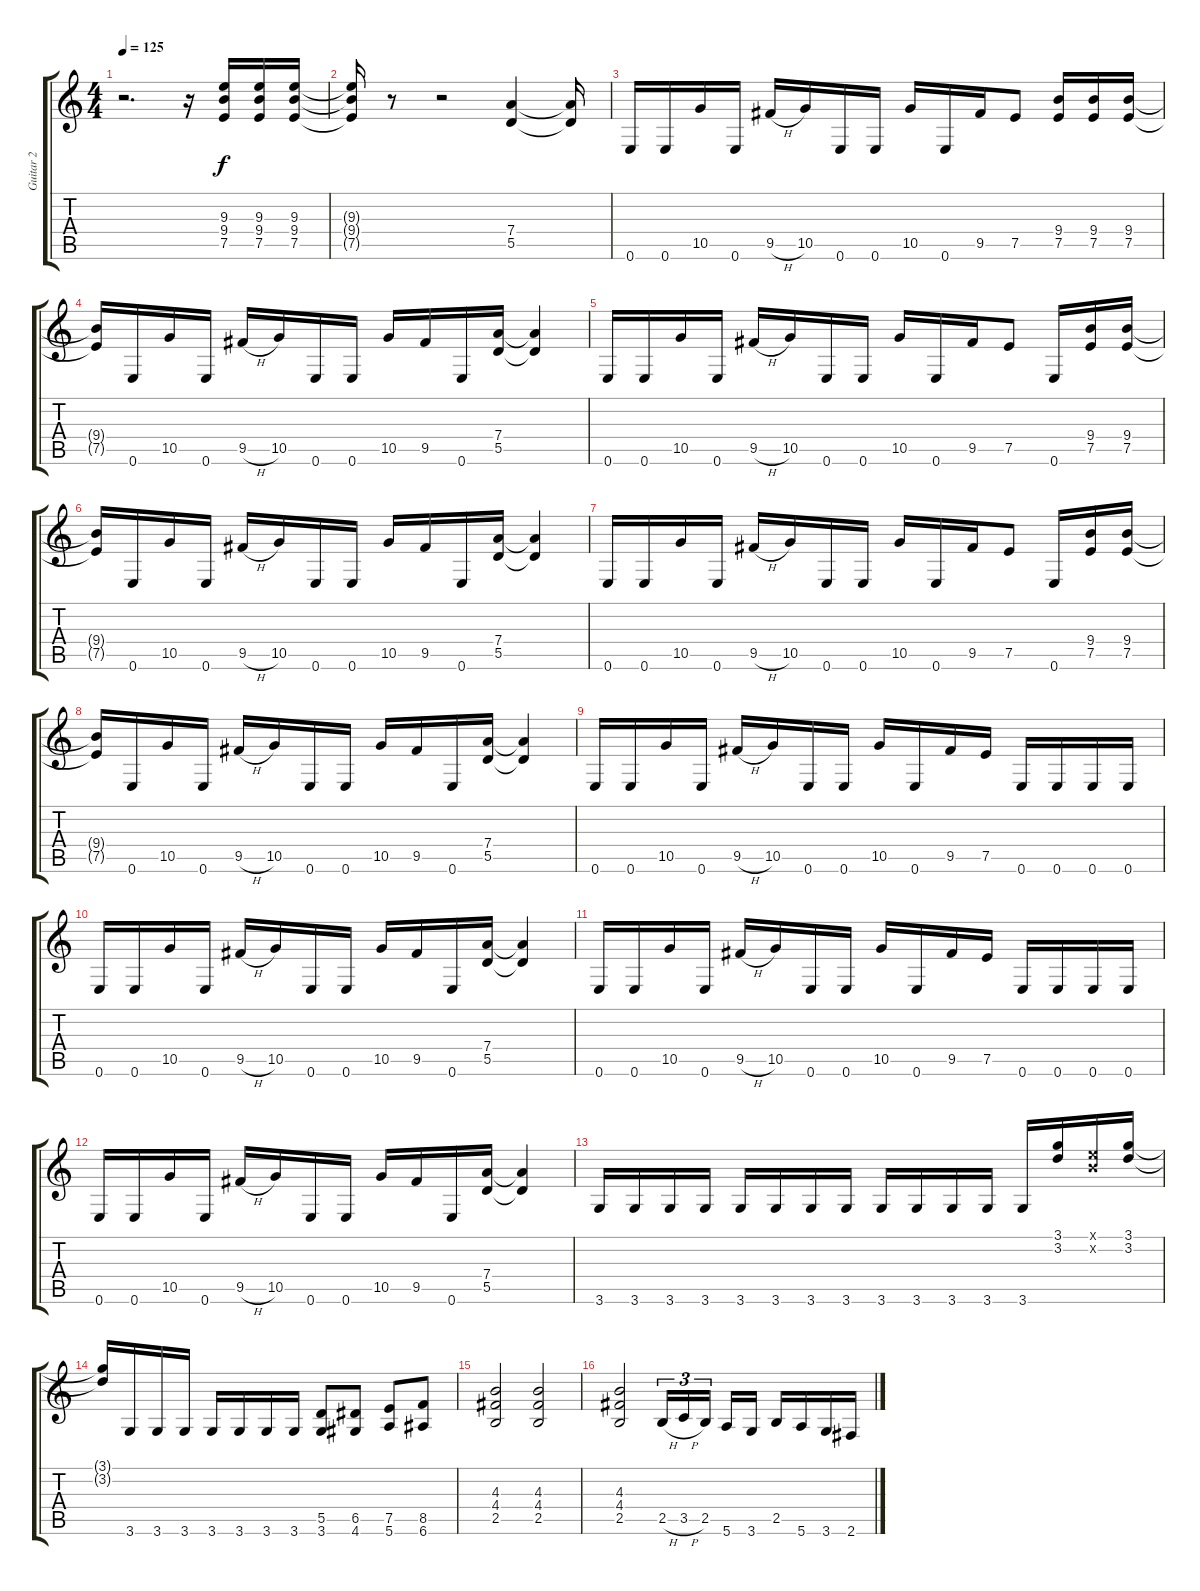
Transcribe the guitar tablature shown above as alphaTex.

\track ("Guitar 2" "Guitar 2") {instrument overdrivenguitar}
\staff {score tabs}
\tuning (E4 B3 G3 D3 A2 E2) {hide}
\ts (4 4)
\tempo 125
\clef g2
\ks c
r.2{d dy f instrument overdrivenguitar} r.16 (9.3 9.4 7.5).16 (9.3 9.4 7.5).16 (9.3 9.4 7.5).16 |
(9.3{t} 9.4{t} 7.5{t}).16 r.8 r.2 (7.4 5.5).4 (7.4{t} 5.5{t}).16 |
0.6.16 0.6.16 10.5.16 0.6.16 9.5{h}.16 10.5.16 0.6.16 0.6.16 10.5.16 0.6.16 9.5.16 7.5.8 (9.4 7.5).16 (9.4 7.5).16 (9.4 7.5).16 |
(9.4{t} 7.5{t}).16 0.6.16 10.5.16 0.6.16 9.5{h}.16 10.5.16 0.6.16 0.6.16 10.5.16 9.5.16 0.6.16 (7.4 5.5).16 (7.4{t} 5.5{t}).4 |
0.6.16 0.6.16 10.5.16 0.6.16 9.5{h}.16 10.5.16 0.6.16 0.6.16 10.5.16 0.6.16 9.5.16 7.5.8 0.6.16 (9.4 7.5).16 (9.4 7.5).16 |
(9.4{t} 7.5{t}).16 0.6.16 10.5.16 0.6.16 9.5{h}.16 10.5.16 0.6.16 0.6.16 10.5.16 9.5.16 0.6.16 (7.4 5.5).16 (7.4{t} 5.5{t}).4 |
0.6.16 0.6.16 10.5.16 0.6.16 9.5{h}.16 10.5.16 0.6.16 0.6.16 10.5.16 0.6.16 9.5.16 7.5.8 0.6.16 (9.4 7.5).16 (9.4 7.5).16 |
(9.4{t} 7.5{t}).16 0.6.16 10.5.16 0.6.16 9.5{h}.16 10.5.16 0.6.16 0.6.16 10.5.16 9.5.16 0.6.16 (7.4 5.5).16 (7.4{t} 5.5{t}).4 |
0.6.16 0.6.16 10.5.16 0.6.16 9.5{h}.16 10.5.16 0.6.16 0.6.16 10.5.16 0.6.16 9.5.16 7.5.16 0.6.16 0.6.16 0.6.16 0.6.16 |
0.6.16 0.6.16 10.5.16 0.6.16 9.5{h}.16 10.5.16 0.6.16 0.6.16 10.5.16 9.5.16 0.6.16 (7.4 5.5).16 (7.4{t} 5.5{t}).4 |
0.6.16 0.6.16 10.5.16 0.6.16 9.5{h}.16 10.5.16 0.6.16 0.6.16 10.5.16 0.6.16 9.5.16 7.5.16 0.6.16 0.6.16 0.6.16 0.6.16 |
0.6.16 0.6.16 10.5.16 0.6.16 9.5{h}.16 10.5.16 0.6.16 0.6.16 10.5.16 9.5.16 0.6.16 (7.4 5.5).16 (7.4{t} 5.5{t}).4 |
3.6.16 3.6.16 3.6.16 3.6.16 3.6.16 3.6.16 3.6.16 3.6.16 3.6.16 3.6.16 3.6.16 3.6.16 3.6.16 (3.1 3.2).16 (0.1{x} 0.2{x}).16 (3.1 3.2).16 |
(3.1{t} 3.2{t}).16 3.6.16 3.6.16 3.6.16 3.6.16 3.6.16 3.6.16 3.6.16 (5.5 3.6).8 (6.5 4.6).8 (7.5 5.6).8 (8.5 6.6).8 |
(4.3 4.4 2.5).2 (4.3 4.4 2.5).2 |
(4.3 4.4 2.5).2 2.5{h}.16{tu (3 2)} 3.5{h}.16{tu (3 2)} 2.5.16{tu (3 2)} 5.6.16 3.6.16 2.5.16 5.6.16 3.6.16 2.6.16
